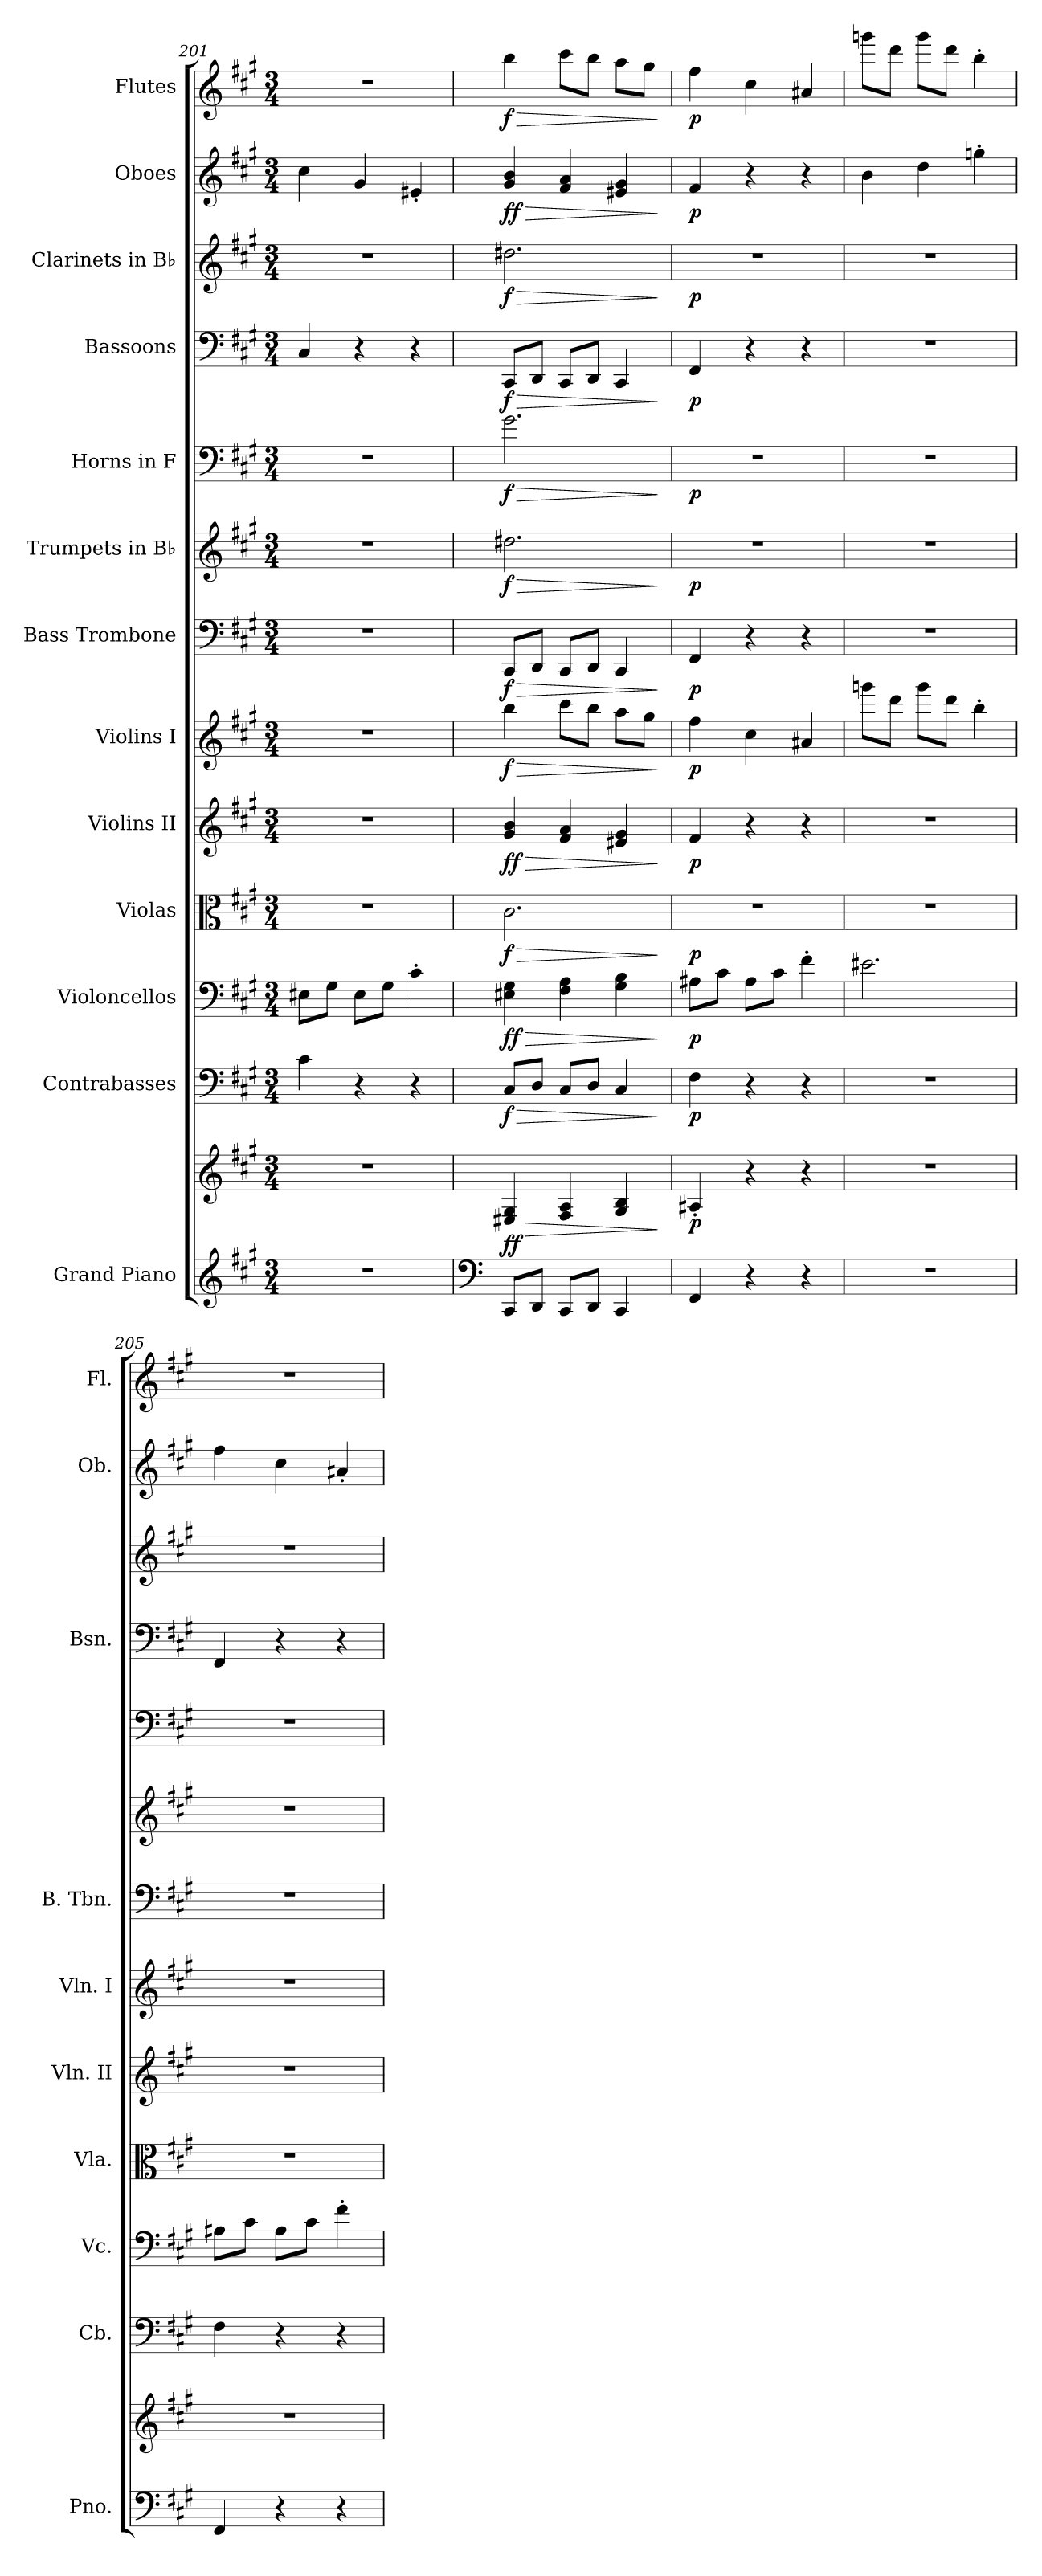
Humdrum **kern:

**kern	**kern	**dynam	**kern	**dynam	**kern	**dynam	**kern	**dynam	**kern	**dynam	**kern	**dynam	**kern	**dynam	**kern	**dynam	**kern	**dynam	**kern	**dynam	**kern	**dynam	**kern	**dynam	**kern	**dynam
*part13	*part13	*part13	*part12	*part12	*part11	*part11	*part10	*part10	*part9	*part9	*part8	*part8	*part7	*part7	*part6	*part6	*part5	*part5	*part4	*part4	*part3	*part3	*part2	*part2	*part1	*part1
*staff14	*staff13	*staff13/14	*staff12	*staff12	*staff11	*staff11	*staff10	*staff10	*staff9	*staff9	*staff8	*staff8	*staff7	*staff7	*staff6	*staff6	*staff5	*staff5	*staff4	*staff4	*staff3	*staff3	*staff2	*staff2	*staff1	*staff1
*I"Grand Piano	*	*	*I"Contrabasses	*	*I"Violoncellos	*	*I"Violas	*	*I"Violins II	*	*I"Violins I	*	*I"Bass Trombone	*	*I"Trumpets in B♭	*	*I"Horns in F	*	*I"Bassoons	*	*I"Clarinets in B♭	*	*I"Oboes	*	*I"Flutes	*
*I'Pno.	*	*	*I'Cb.	*	*I'Vc.	*	*I'Vla.	*	*I'Vln. II	*	*I'Vln. I	*	*I'B. Tbn.	*	*	*	*	*	*I'Bsn.	*	*	*	*I'Ob.	*	*I'Fl.	*
*clefG2	*clefG2	*	*clefF4	*	*clefF4	*	*clefC3	*	*clefG2	*	*clefG2	*	*clefF4	*	*clefG2	*	*clefF4	*	*clefF4	*	*clefG2	*	*clefG2	*	*clefG2	*
*	*	*	*ITrd7c12	*	*	*	*	*	*	*	*	*	*	*	*ITrd1c2	*	*ITrd4c7	*	*	*	*ITrd1c2	*	*	*	*	*
*k[f#c#g#]	*k[f#c#g#]	*	*k[f#c#g#]	*	*k[f#c#g#]	*	*k[f#c#g#]	*	*k[f#c#g#]	*	*k[f#c#g#]	*	*k[f#c#g#]	*	*k[f#]	*	*k[f#c#]	*	*k[f#c#g#]	*	*k[f#]	*	*k[f#c#g#]	*	*k[f#c#g#]	*
*M3/4	*M3/4	*	*M3/4	*	*M3/4	*	*M3/4	*	*M3/4	*	*M3/4	*	*M3/4	*	*M3/4	*	*M3/4	*	*M3/4	*	*M3/4	*	*M3/4	*	*M3/4	*
=201	=201	=201	=201	=201	=201	=201	=201	=201	=201	=201	=201	=201	=201	=201	=201	=201	=201	=201	=201	=201	=201	=201	=201	=201	=201	=201
2.r	2.r	.	4C#\	.	8E#X\L	.	2.r	.	2.r	.	2.r	.	2.r	.	2.r	.	2.r	.	4C#/	.	2.r	.	4cc#\	.	2.r	.
.	.	.	.	.	8G#\J	.	.	.	.	.	.	.	.	.	.	.	.	.	.	.	.	.	.	.	.	.
.	.	.	4r	.	8E#\L	.	.	.	.	.	.	.	.	.	.	.	.	.	4r	.	.	.	4g#/	.	.	.
.	.	.	.	.	8G#\J	.	.	.	.	.	.	.	.	.	.	.	.	.	.	.	.	.	.	.	.	.
.	.	.	4r	.	4c#'\	.	.	.	.	.	.	.	.	.	.	.	.	.	4r	.	.	.	4e#X'/	.	.	.
=202	=202	=202	=202	=202	=202	=202	=202	=202	=202	=202	=202	=202	=202	=202	=202	=202	=202	=202	=202	=202	=202	=202	=202	=202	=202	=202
*clefF4	*	*	*	*	*	*	*	*	*	*	*	*	*	*	*	*	*	*	*	*	*	*	*	*	*	*
!	!	!LO:HP:b	!	!LO:HP:b	!	!LO:HP:b	!	!LO:HP:b	!	!LO:HP:b	!	!LO:HP:b	!	!LO:HP:b	!	!LO:HP:b	!	!LO:HP:b	!	!LO:HP:b	!	!LO:HP:b	!	!LO:HP:b	!	!LO:HP:b
!	!	!LO:DY:n=1:b	!	!	!	!	!	!	!	!	!	!	!	!	!	!	!	!	!	!	!	!	!	!	!	!
!	!	!LO:DY:n=2:b	!	!LO:DY:n=1:b	!	!LO:DY:n=1:b	!	!	!	!	!	!	!	!	!	!	!	!	!	!	!	!	!	!	!	!
!	!	!	!	!	!	!LO:DY:n=2:b	!	!LO:DY:n=1:b	!	!LO:DY:n=1:b	!	!	!	!	!	!	!	!	!	!	!	!	!	!	!	!
!	!	!	!	!	!	!	!	!	!	!LO:DY:n=2:b	!	!LO:DY:n=1:b	!	!LO:DY:n=1:b	!	!LO:DY:n=1:b	!	!LO:DY:n=1:b	!	!LO:DY:n=1:b	!	!LO:DY:n=1:b	!	!LO:DY:n=1:b	!	!
!	!	!	!	!	!	!	!	!	!	!	!	!	!	!	!	!	!	!	!	!	!	!	!	!LO:DY:n=2:b	!	!LO:DY:n=1:b
8CC#/L	4E#X/ 4G#/	> f f	8CC#/L	> f	4E#X\ 4G#\	> f f	2.c#\	> f	4g#/ 4b/	> f f	4bb\	> f	8CC#/L	> f	2.cc#X\	> f	2.c#\	> f	8CC#/L	> f	2.cc#X\	> f	4g#/ 4b/	> f f	4bb\	> f
8DD/J	.	.	8DD/J	.	.	.	.	.	.	.	.	.	8DD/J	.	.	.	.	.	8DD/J	.	.	.	.	.	.	.
8CC#/L	4F#/ 4A/	.	8CC#/L	.	4F#\ 4A\	.	.	.	4f#/ 4a/	.	8ccc#\L	.	8CC#/L	.	.	.	.	.	8CC#/L	.	.	.	4f#/ 4a/	.	8ccc#\L	.
8DD/J	.	.	8DD/J	.	.	.	.	.	.	.	8bb\J	.	8DD/J	.	.	.	.	.	8DD/J	.	.	.	.	.	8bb\J	.
4CC#/	4G#/ 4B/	.	4CC#/	.	4G#\ 4B\	.	.	.	4e#X/ 4g#/	.	8aa\L	.	4CC#/	.	.	.	.	.	4CC#/	.	.	.	4e#X/ 4g#/	.	8aa\L	.
.	.	.	.	.	.	.	.	.	.	.	8gg#\J	.	.	.	.	.	.	.	.	.	.	.	.	.	8gg#\J	.
.	.	]	.	]	.	]	.	]	.	]	.	]	.	]	.	]	.	]	.	]	.	]	.	]	.	]
=203	=203	=203	=203	=203	=203	=203	=203	=203	=203	=203	=203	=203	=203	=203	=203	=203	=203	=203	=203	=203	=203	=203	=203	=203	=203	=203
!	!	!LO:DY:b	!	!LO:DY:b	!	!LO:DY:b	!	!LO:DY:b	!	!LO:DY:b	!	!LO:DY:b	!	!LO:DY:b	!	!LO:DY:b	!	!LO:DY:b	!	!LO:DY:b	!	!LO:DY:b	!	!LO:DY:b	!	!LO:DY:b
4FF#/	4A#X'/	p	4FF#\	p	8A#X\L	p	2.r	p	4f#/	p	4ff#\	p	4FF#/	p	2.r	p	2.r	p	4FF#/	p	2.r	p	4f#/	p	4ff#\	p
.	.	.	.	.	8c#\J	.	.	.	.	.	.	.	.	.	.	.	.	.	.	.	.	.	.	.	.	.
4r	4r	.	4r	.	8A#\L	.	.	.	4r	.	4cc#\	.	4r	.	.	.	.	.	4r	.	.	.	4r	.	4cc#\	.
.	.	.	.	.	8c#\J	.	.	.	.	.	.	.	.	.	.	.	.	.	.	.	.	.	.	.	.	.
4r	4r	.	4r	.	4f#'\	.	.	.	4r	.	4a#X/	.	4r	.	.	.	.	.	4r	.	.	.	4r	.	4a#X/	.
=204	=204	=204	=204	=204	=204	=204	=204	=204	=204	=204	=204	=204	=204	=204	=204	=204	=204	=204	=204	=204	=204	=204	=204	=204	=204	=204
2.r	2.r	.	2.r	.	2.e#X\	.	2.r	.	2.r	.	8gggn\L	.	2.r	.	2.r	.	2.r	.	2.r	.	2.r	.	4b\	.	8gggn\L	.
.	.	.	.	.	.	.	.	.	.	.	8ddd\J	.	.	.	.	.	.	.	.	.	.	.	.	.	8ddd\J	.
.	.	.	.	.	.	.	.	.	.	.	8ggg\L	.	.	.	.	.	.	.	.	.	.	.	4dd\	.	8ggg\L	.
.	.	.	.	.	.	.	.	.	.	.	8ddd\J	.	.	.	.	.	.	.	.	.	.	.	.	.	8ddd\J	.
.	.	.	.	.	.	.	.	.	.	.	4bb'\	.	.	.	.	.	.	.	.	.	.	.	4ggn'\	.	4bb'\	.
!!LO:PB:g=z
=205	=205	=205	=205	=205	=205	=205	=205	=205	=205	=205	=205	=205	=205	=205	=205	=205	=205	=205	=205	=205	=205	=205	=205	=205	=205	=205
4FF#/	2.r	.	4FF#\	.	8A#X\L	.	2.r	.	2.r	.	2.r	.	2.r	.	2.r	.	2.r	.	4FF#/	.	2.r	.	4ff#\	.	2.r	.
.	.	.	.	.	8c#\J	.	.	.	.	.	.	.	.	.	.	.	.	.	.	.	.	.	.	.	.	.
4r	.	.	4r	.	8A#\L	.	.	.	.	.	.	.	.	.	.	.	.	.	4r	.	.	.	4cc#\	.	.	.
.	.	.	.	.	8c#\J	.	.	.	.	.	.	.	.	.	.	.	.	.	.	.	.	.	.	.	.	.
4r	.	.	4r	.	4f#'\	.	.	.	.	.	.	.	.	.	.	.	.	.	4r	.	.	.	4a#X'/	.	.	.
=	=	=	=	=	=	=	=	=	=	=	=	=	=	=	=	=	=	=	=	=	=	=	=	=	=	=
*-	*-	*-	*-	*-	*-	*-	*-	*-	*-	*-	*-	*-	*-	*-	*-	*-	*-	*-	*-	*-	*-	*-	*-	*-	*-	*-
